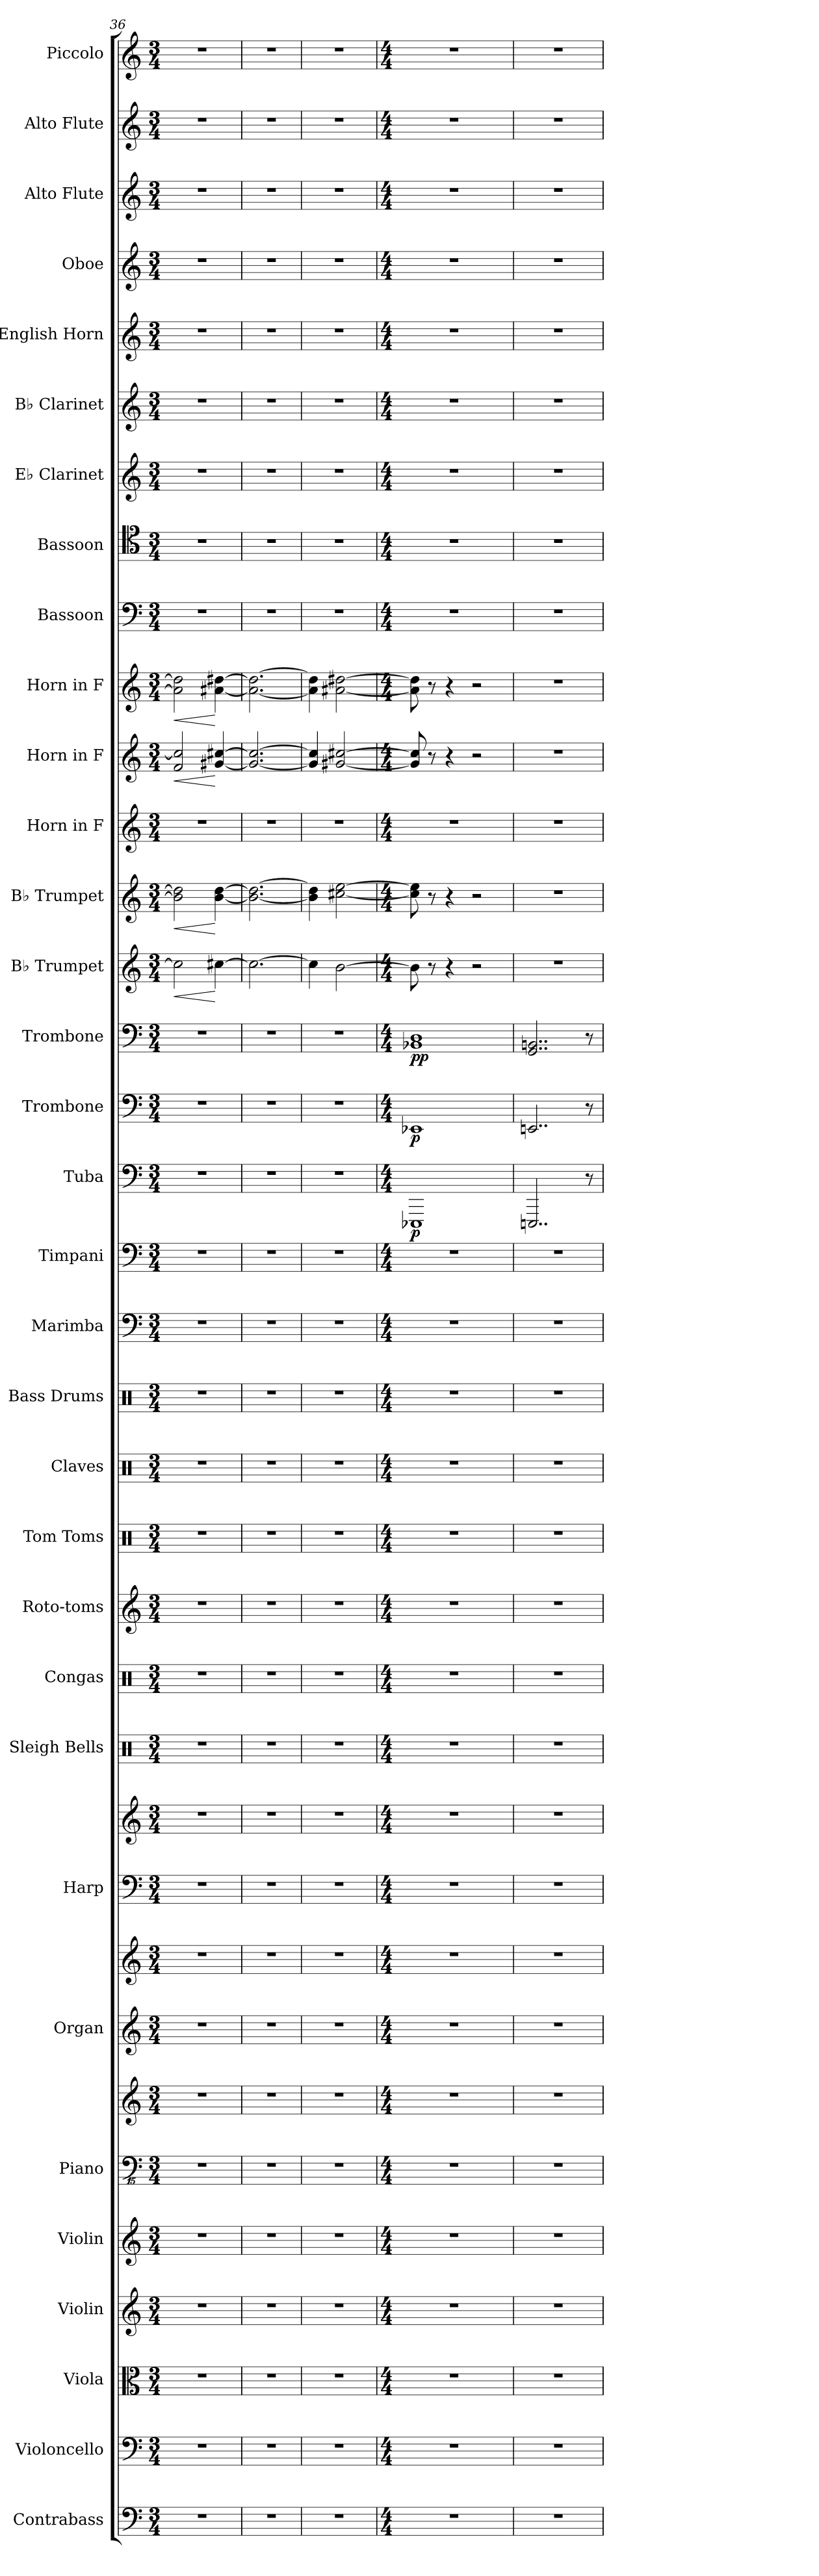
**kern	**kern	**kern	**kern	**kern	**kern	**kern	**kern	**kern	**kern	**kern	**kern	**kern	**kern	**kern	**kern	**kern	**kern	**kern	**kern	**dynam	**kern	**dynam	**kern	**dynam	**kern	**dynam	**kern	**dynam	**kern	**kern	**dynam	**kern	**dynam	**kern	**kern	**kern	**kern	**kern	**kern	**kern	**kern	**kern
*part33	*part32	*part31	*part30	*part29	*part28	*part28	*part27	*part27	*part26	*part26	*part25	*part24	*part23	*part22	*part21	*part20	*part19	*part18	*part17	*part17	*part16	*part16	*part15	*part15	*part14	*part14	*part13	*part13	*part12	*part11	*part11	*part10	*part10	*part9	*part8	*part7	*part6	*part5	*part4	*part3	*part2	*part1
*staff36	*staff35	*staff34	*staff33	*staff32	*staff31	*staff30	*staff29	*staff28	*staff27	*staff26	*staff25	*staff24	*staff23	*staff22	*staff21	*staff20	*staff19	*staff18	*staff17	*staff17	*staff16	*staff16	*staff15	*staff15	*staff14	*staff14	*staff13	*staff13	*staff12	*staff11	*staff11	*staff10	*staff10	*staff9	*staff8	*staff7	*staff6	*staff5	*staff4	*staff3	*staff2	*staff1
*I"Contrabass	*I"Violoncello	*I"Viola	*I"Violin	*I"Violin	*I"Piano	*	*I"Organ	*	*I"Harp	*	*I"Sleigh Bells	*I"Congas	*I"Roto-toms	*I"Tom Toms	*I"Claves	*I"Bass Drums	*I"Marimba	*I"Timpani	*I"Tuba	*	*I"Trombone	*	*I"Trombone	*	*I"B♭ Trumpet	*	*I"B♭ Trumpet	*	*I"Horn in F	*I"Horn in F	*	*I"Horn in F	*	*I"Bassoon	*I"Bassoon	*I"E♭ Clarinet	*I"B♭ Clarinet	*I"English Horn	*I"Oboe	*I"Alto Flute	*I"Alto Flute	*I"Piccolo
*I'Cb.	*I'Vc.	*I'Vla.	*I'Vln.	*I'Vln.	*I'Pno.	*	*I'Org.	*	*I'Hrp.	*	*I'Sle. Be.	*I'Co.	*I'Rt-t.	*I'Toms	*I'Clv.	*I'B.D.	*I'Mrm.	*I'Timp.	*I'Tba.	*	*I'Tbn.	*	*I'Tbn.	*	*I'B♭ Tpt.	*	*I'B♭ Tpt.	*	*	*	*	*	*	*I'Bsn.	*I'Bsn.	*I'E♭ Cl.	*I'B♭ Cl.	*I'E. Hn.	*I'Ob.	*I'A. Fl.	*I'A. Fl.	*I'Picc.
*clefF4	*clefF4	*clefC3	*clefG2	*clefG2	*clefFvv4	*clefG2	*clefG2	*clefG2	*clefF4	*clefG2	*clefX	*clefX	*clefG2	*clefX	*clefX	*clefX	*clefF4	*clefF4	*clefF4	*	*clefF4	*	*clefF4	*	*clefG2	*	*clefG2	*	*clefG2	*clefG2	*	*clefG2	*	*clefF4	*clefC4	*clefG2	*clefG2	*clefG2	*clefG2	*clefG2	*clefG2	*clefG2
*ITrd7c12	*	*	*	*	*	*	*	*	*	*	*	*	*	*	*	*	*	*	*	*	*	*	*	*	*ITrd1c2	*	*ITrd1c2	*	*ITrd4c7	*ITrd4c7	*	*ITrd4c7	*	*	*	*ITrd-2c-3	*ITrd1c2	*ITrd4c7	*	*ITrd3c5	*ITrd3c5	*ITrd-7c-12
*k[]	*k[]	*k[]	*k[]	*k[]	*k[]	*k[]	*k[]	*k[]	*k[]	*k[]	*k[]	*k[]	*k[]	*k[]	*k[]	*k[]	*k[]	*k[]	*k[]	*	*k[]	*	*k[]	*	*k[b-e-]	*	*k[b-e-]	*	*k[b-]	*k[b-]	*	*k[b-]	*	*k[]	*k[]	*k[b-e-a-]	*k[b-e-]	*k[b-]	*k[]	*k[f#]	*k[f#]	*k[]
*M3/4	*M3/4	*M3/4	*M3/4	*M3/4	*M3/4	*M3/4	*M3/4	*M3/4	*M3/4	*M3/4	*M3/4	*M3/4	*M3/4	*M3/4	*M3/4	*M3/4	*M3/4	*M3/4	*M3/4	*	*M3/4	*	*M3/4	*	*M3/4	*	*M3/4	*	*M3/4	*M3/4	*	*M3/4	*	*M3/4	*M3/4	*M3/4	*M3/4	*M3/4	*M3/4	*M3/4	*M3/4	*M3/4
=36	=36	=36	=36	=36	=36	=36	=36	=36	=36	=36	=36	=36	=36	=36	=36	=36	=36	=36	=36	=36	=36	=36	=36	=36	=36	=36	=36	=36	=36	=36	=36	=36	=36	=36	=36	=36	=36	=36	=36	=36	=36	=36
!	!	!	!	!	!	!	!	!	!	!	!	!	!	!	!	!	!	!	!	!	!	!	!	!	!	!LO:HP:b	!	!LO:HP:b	!	!	!LO:HP:b	!	!LO:HP:b	!	!	!	!	!	!	!	!	!
2.r	2.r	2.r	2.r	2.r	2.r	2.r	2.r	2.r	2.r	2.r	2.r	2.r	2.r	2.r	2.r	2.r	2.r	2.r	2.r	.	2.r	.	2.r	.	2b\]	<	2a\] 2cc\]	<	2.r	2B-/ 2f#/]	<	2d#\] 2g#\]	<	2.r	2.r	2.r	2.r	2.r	2.r	2.r	2.r	2.r
.	.	.	.	.	.	.	.	.	.	.	.	.	.	.	.	.	.	.	.	.	.	.	.	.	[4bn\	[	[4a\ [4cc\	[	.	[4c#X/ [4f#X/	[	[4d#X\ [4g#X\	[	.	.	.	.	.	.	.	.	.
!!LO:PB:g=z
=37	=37	=37	=37	=37	=37	=37	=37	=37	=37	=37	=37	=37	=37	=37	=37	=37	=37	=37	=37	=37	=37	=37	=37	=37	=37	=37	=37	=37	=37	=37	=37	=37	=37	=37	=37	=37	=37	=37	=37	=37	=37	=37
2.r	2.r	2.r	2.r	2.r	2.r	2.r	2.r	2.r	2.r	2.r	2.r	2.r	2.r	2.r	2.r	2.r	2.r	2.r	2.r	.	2.r	.	2.r	.	2.b\_	.	2.a\_ 2.cc\_	.	2.r	2.c#/_ 2.f#/_	.	2.d#\_ 2.g#\_	.	2.r	2.r	2.r	2.r	2.r	2.r	2.r	2.r	2.r
=38	=38	=38	=38	=38	=38	=38	=38	=38	=38	=38	=38	=38	=38	=38	=38	=38	=38	=38	=38	=38	=38	=38	=38	=38	=38	=38	=38	=38	=38	=38	=38	=38	=38	=38	=38	=38	=38	=38	=38	=38	=38	=38
2.r	2.r	2.r	2.r	2.r	2.r	2.r	2.r	2.r	2.r	2.r	2.r	2.r	2.r	2.r	2.r	2.r	2.r	2.r	2.r	.	2.r	.	2.r	.	4b\]	.	4a\] 4cc\]	.	2.r	4c#/] 4f#/]	.	4d#\] 4g#\]	.	2.r	2.r	2.r	2.r	2.r	2.r	2.r	2.r	2.r
.	.	.	.	.	.	.	.	.	.	.	.	.	.	.	.	.	.	.	.	.	.	.	.	.	[2a\	.	[2bn\ [2dd\	.	.	[2c#X/ [2f#X/	.	[2d#X\ [2g#X\	.	.	.	.	.	.	.	.	.	.
=39	=39	=39	=39	=39	=39	=39	=39	=39	=39	=39	=39	=39	=39	=39	=39	=39	=39	=39	=39	=39	=39	=39	=39	=39	=39	=39	=39	=39	=39	=39	=39	=39	=39	=39	=39	=39	=39	=39	=39	=39	=39	=39
*M4/4	*M4/4	*M4/4	*M4/4	*M4/4	*M4/4	*M4/4	*M4/4	*M4/4	*M4/4	*M4/4	*M4/4	*M4/4	*M4/4	*M4/4	*M4/4	*M4/4	*M4/4	*M4/4	*M4/4	*	*M4/4	*	*M4/4	*	*M4/4	*	*M4/4	*	*M4/4	*M4/4	*	*M4/4	*	*M4/4	*M4/4	*M4/4	*M4/4	*M4/4	*M4/4	*M4/4	*M4/4	*M4/4
!	!	!	!	!	!	!	!	!	!	!	!	!	!	!	!	!	!	!	!	!LO:DY:b	!	!LO:DY:b	!	!LO:DY:b	!	!	!	!	!	!	!	!	!	!	!	!	!	!	!	!	!	!
!	!	!	!	!	!	!	!	!	!	!	!	!	!	!	!	!	!	!	!	!	!	!	!	!LO:DY:n=1:b	!	!	!	!	!	!	!	!	!	!	!	!	!	!	!	!	!	!
1r	1r	1r	1r	1r	1r	1r	1r	1r	1r	1r	1r	1r	1r	1r	1r	1r	1r	1r	1EEE-X	p	1EE-X	p	1BB-X 1D	p p	8a\]	.	8b\] 8dd\]	.	1r	8c#/] 8f#/]	.	8d#\] 8g#\]	.	1r	1r	1r	1r	1r	1r	1r	1r	1r
.	.	.	.	.	.	.	.	.	.	.	.	.	.	.	.	.	.	.	.	.	.	.	.	.	8r	.	8r	.	.	8r	.	8r	.	.	.	.	.	.	.	.	.	.
.	.	.	.	.	.	.	.	.	.	.	.	.	.	.	.	.	.	.	.	.	.	.	.	.	4r	.	4r	.	.	4r	.	4r	.	.	.	.	.	.	.	.	.	.
.	.	.	.	.	.	.	.	.	.	.	.	.	.	.	.	.	.	.	.	.	.	.	.	.	2r	.	2r	.	.	2r	.	2r	.	.	.	.	.	.	.	.	.	.
=40	=40	=40	=40	=40	=40	=40	=40	=40	=40	=40	=40	=40	=40	=40	=40	=40	=40	=40	=40	=40	=40	=40	=40	=40	=40	=40	=40	=40	=40	=40	=40	=40	=40	=40	=40	=40	=40	=40	=40	=40	=40	=40
1r	1r	1r	1r	1r	1r	1r	1r	1r	1r	1r	1r	1r	1r	1r	1r	1r	1r	1r	2..EEEn/	.	2..EEn/	.	2..GG/ 2..BBn/	.	1r	.	1r	.	1r	1r	.	1r	.	1r	1r	1r	1r	1r	1r	1r	1r	1r
.	.	.	.	.	.	.	.	.	.	.	.	.	.	.	.	.	.	.	8r	.	8r	.	8r	.	.	.	.	.	.	.	.	.	.	.	.	.	.	.	.	.	.	.
=	=	=	=	=	=	=	=	=	=	=	=	=	=	=	=	=	=	=	=	=	=	=	=	=	=	=	=	=	=	=	=	=	=	=	=	=	=	=	=	=	=	=
*-	*-	*-	*-	*-	*-	*-	*-	*-	*-	*-	*-	*-	*-	*-	*-	*-	*-	*-	*-	*-	*-	*-	*-	*-	*-	*-	*-	*-	*-	*-	*-	*-	*-	*-	*-	*-	*-	*-	*-	*-	*-	*-
